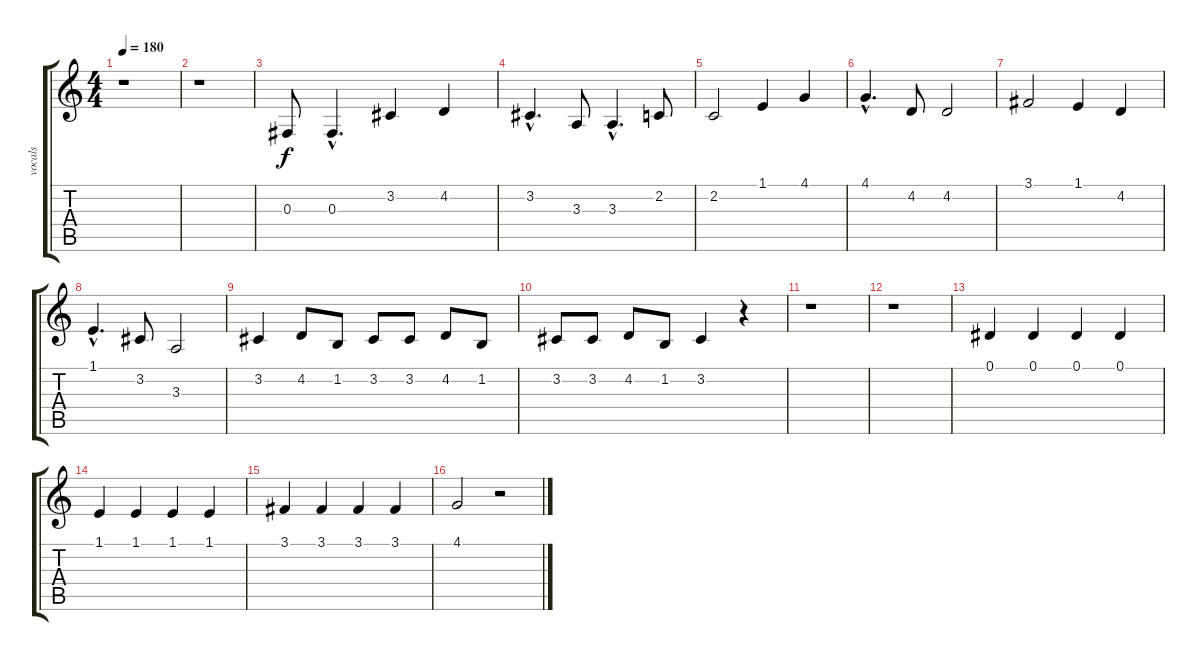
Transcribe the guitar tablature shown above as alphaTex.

\track ("vocals" "vocals") {instrument pad4choir}
\staff {score tabs}
\tuning (Eb4 Bb3 Gb3 Db3 Ab2 Eb2) {hide}
\ts (4 4)
\tempo 180
\clef g2
\ks c
r.1{dy f} |
r.1 |
0.3.8 0.3{hac}.4{d} 3.2.4 4.2.4 |
3.2{hac}.4{d} 3.3.8 3.3{hac}.4{d} 2.2.8 |
2.2.2 1.1.4 4.1.4 |
4.1{hac}.4{d} 4.2.8 4.2.2 |
3.1.2 1.1.4 4.2.4 |
1.1{hac}.4{d} 3.2.8 3.3.2 |
3.2.4 4.2.8 1.2.8 3.2.8 3.2.8 4.2.8 1.2.8 |
3.2.8 3.2.8 4.2.8 1.2.8 3.2.4 r.4 |
r.1 |
r.1 |
0.1.4 0.1.4 0.1.4 0.1.4 |
1.1.4 1.1.4 1.1.4 1.1.4 |
3.1.4 3.1.4 3.1.4 3.1.4 |
4.1.2 r.2
